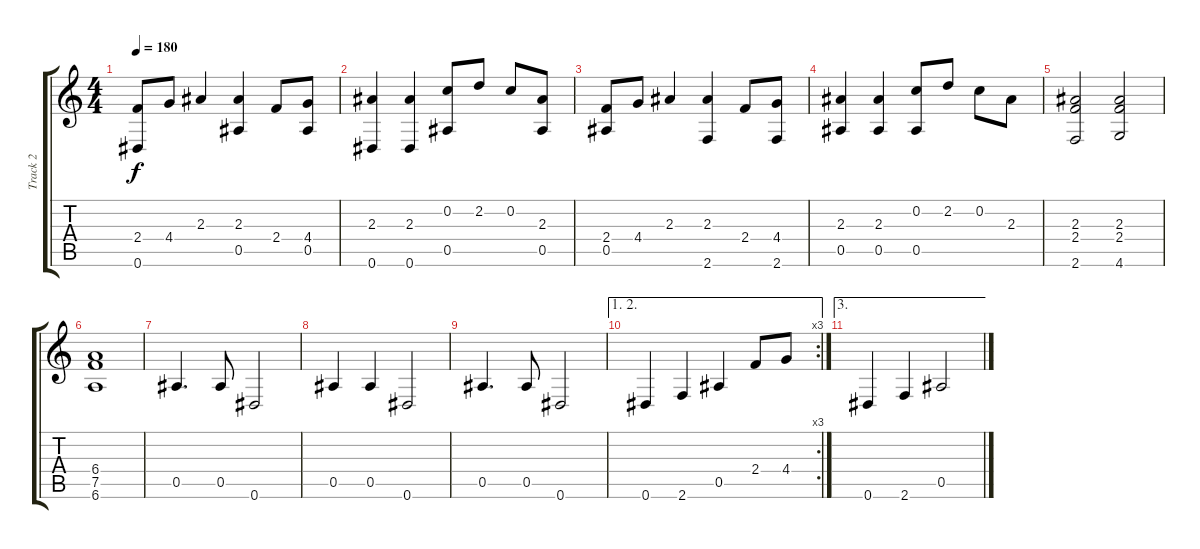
\track ("Track 2" "Track 2") {instrument acousticguitarsteel}
\staff {score tabs}
\tuning (F4 C4 Ab3 Eb3 Bb2 Eb2) {hide}
\ts (4 4)
\tempo 180
\clef g2
\ks c
(2.4 0.6).8{dy f} 4.4.8 2.3.4 (2.3 0.5).4 2.4.8 (4.4 0.5).8 |
(2.3 0.6).4 (2.3 0.6).4 (0.2 0.5).8 2.2.8 0.2.8 (2.3 0.5).8 |
(2.4 0.5).8 4.4.8 2.3.4 (2.3 2.6).4 2.4.8 (4.4 2.6).8 |
(2.3 0.5).4 (2.3 0.5).4 (0.2 0.5).8 2.2.8 0.2.8 2.3.8 |
(2.3 2.4 2.6).2 (2.3 2.4 4.6).2 |
(6.4 7.5 6.6).1 |
0.5.4{d} 0.5.8 0.6.2 |
0.5.4 0.5.4 0.6.2 |
0.5.4{d} 0.5.8 0.6.2 |
\ae (1 2)
\rc 3
0.6.4 2.6.4 0.5.4 2.4.8 4.4.8 |
\ae 3
0.6.4 2.6.4 0.5.2
